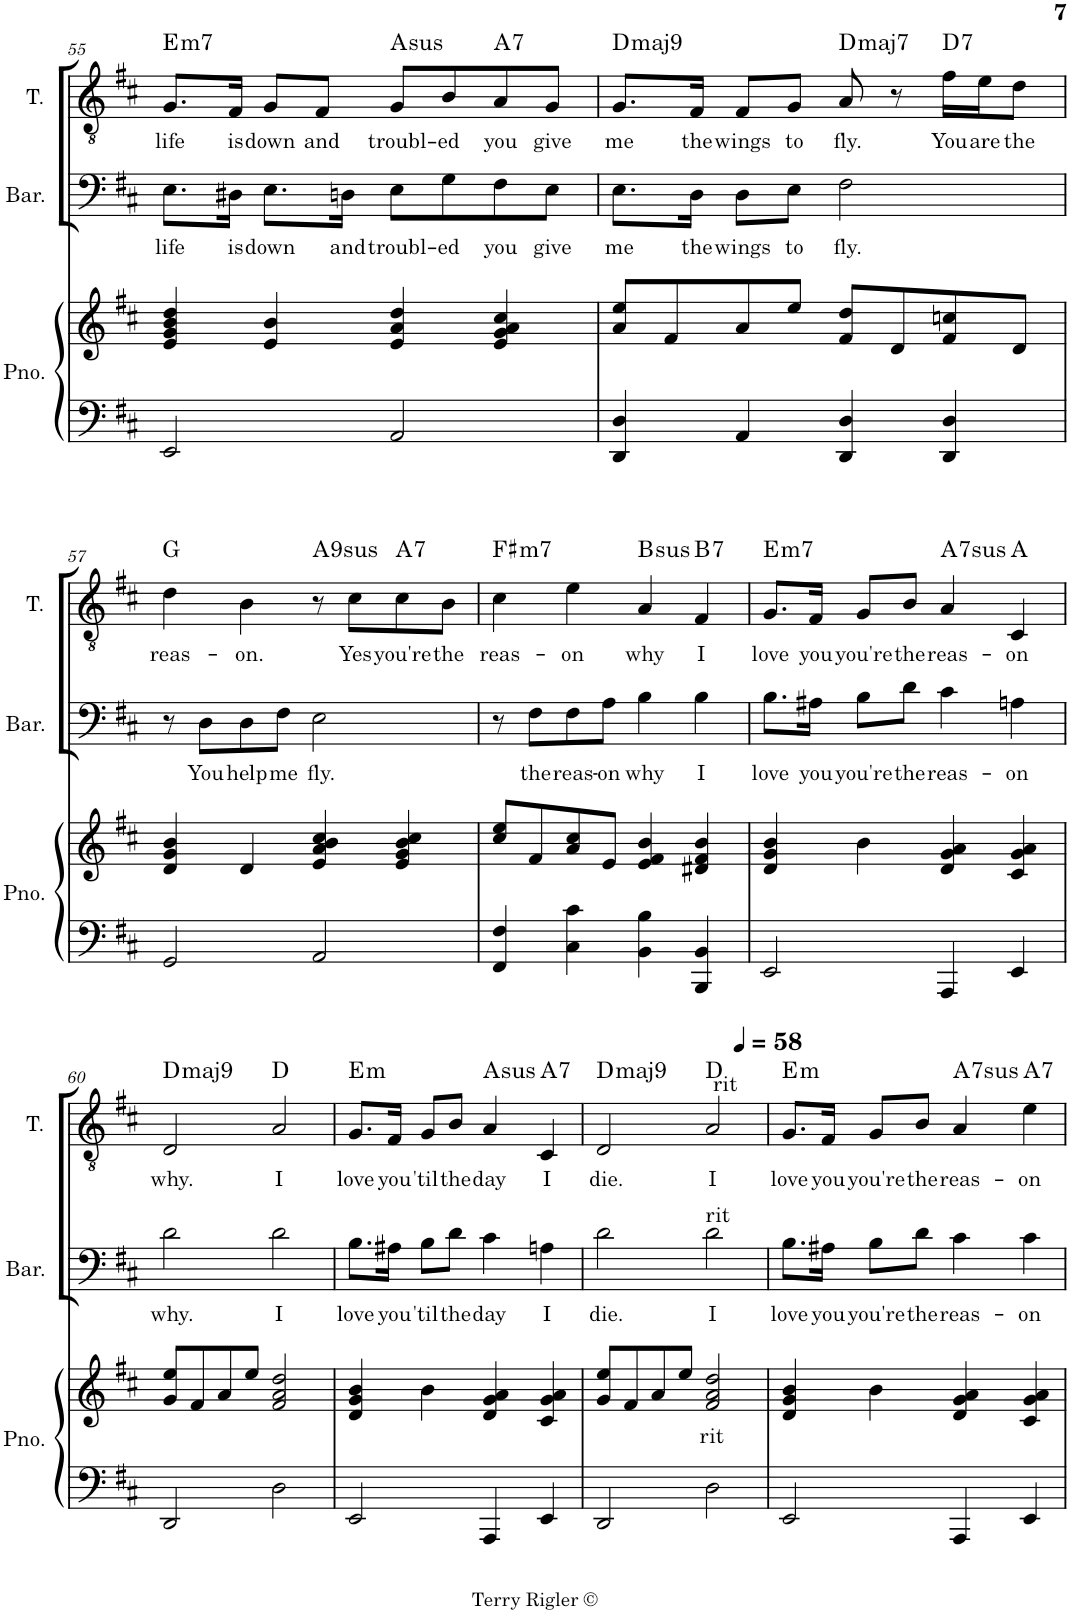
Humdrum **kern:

**kern	**kern	**kern	**text	**kern	**text	**harte
*part3	*part3	*part2	*part2	*part1	*part1	*part1
*staff4	*staff3	*staff2	*staff2	*staff1	*staff1	*
*I"Piano	*	*I"Baritone	*	*I"Tenor	*	*
*I'Pno.	*	*I'Bar.	*	*I'T.	*	*
!!LO:PB:g=z
*clefF4	*clefG2	*clefF4	*	*clefGv2	*	*
*k[f#c#]	*k[f#c#]	*k[f#c#]	*	*k[f#c#]	*	*
*M4/4	*M4/4	*M4/4	*	*M4/4	*	*
=55	=55	=55	=55	=55	=55	=55
!	!	!	!LO:LY:b	!	!LO:LY:b	!LO:H:kt=m7
2EE/	4e/ 4g/ 4b/ 4dd/	8.E\L	life	8.G/L	life	E:min7
!	!	!	!LO:LY:b	!	!LO:LY:b	!
.	.	16D#X\Jk	is	16F#/Jk	is	.
!	!	!	!LO:LY:b	!	!LO:LY:b	!
.	4e/ 4b/	8.E\L	down	8G/L	down	.
!	!	!	!	!	!LO:LY:b	!
.	.	.	.	8F#/J	and	.
!	!	!	!LO:LY:b	!	!	!
.	.	16Dn\Jk	and	.	.	.
!	!	!	!LO:LY:b	!	!LO:LY:b	!LO:H:kt=sus
2AA/	4e/ 4a/ 4dd/	8E\L	troubl-	8G/L	troubl-	A:sus4
!	!	!	!LO:LY:b	!	!LO:LY:b	!
.	.	8G\	-ed	8B/	-ed	.
!	!	!	!LO:LY:b	!	!LO:LY:b	!LO:H:kt=7
.	4e/ 4g/ 4a/ 4cc#/	8F#\	you	8A/	you	A:7
!	!	!	!LO:LY:b	!	!LO:LY:b	!
.	.	8E\J	give	8G/J	give	.
=56	=56	=56	=56	=56	=56	=56
!	!	!	!LO:LY:b	!	!LO:LY:b	!LO:H:kt=maj9
4DD/ 4D/	8a/ 8ee/L	8.E\L	me	8.G/L	me	D:maj9
.	8f#/	.	.	.	.	.
!	!	!	!LO:LY:b	!	!LO:LY:b	!
.	.	16D\Jk	the	16F#/Jk	the	.
!	!	!	!LO:LY:b	!	!LO:LY:b	!
4AA/	8a/	8D\L	wings	8F#/L	wings	.
!	!	!	!LO:LY:b	!	!LO:LY:b	!
.	8ee/J	8E\J	to	8G/J	to	.
!	!	!	!LO:LY:b	!	!LO:LY:b	!LO:H:kt=maj7
4DD/ 4D/	8f#/ 8dd/L	2F#\	fly.	8A/	fly.	D:maj7
.	8d/	.	.	8r	.	.
!	!	!	!	!	!LO:LY:b	!LO:H:kt=7
4DD/ 4D/	8f#/ 8ccn/	.	.	16f#\LL	You	D:7
!	!	!	!	!	!LO:LY:b	!
.	.	.	.	16e\J	are	.
!	!	!	!	!	!LO:LY:b	!
.	8d/J	.	.	8d\J	the	.
!!LO:LB:g=z
=57	=57	=57	=57	=57	=57	=57
!	!	!	!	!	!LO:LY:b	!
2GG/	4d/ 4g/ 4b/	8r	.	4d\	reas-	G:maj
!	!	!	!LO:LY:b	!	!	!
.	.	8D\L	You	.	.	.
!	!	!	!LO:LY:b	!	!LO:LY:b	!
.	4d/	8D\	help	4B\	-on.	.
!	!	!	!LO:LY:b	!	!	!
.	.	8F#\J	me	.	.	.
!	!	!	!LO:LY:b	!	!	!LO:H:kt=9sus
2AA/	4e/ 4a/ 4b/ 4cc#/	2E\	fly.	8r	.	A:sus4(7,9)
!	!	!	!	!	!LO:LY:b	!
.	.	.	.	8c#\L	Yes	.
!	!	!	!	!	!LO:LY:b	!LO:H:kt=7
.	4e/ 4g/ 4b/ 4cc#/	.	.	8c#\	you're	A:7
!	!	!	!	!	!LO:LY:b	!
.	.	.	.	8B\J	the	.
=58	=58	=58	=58	=58	=58	=58
!	!	!	!	!	!LO:LY:b	!LO:H:kt=m7
4FF#/ 4F#/	8cc#/ 8ee/L	8r	.	4c#\	reas-	F#:min7
!	!	!	!LO:LY:b	!	!	!
.	8f#/	8F#\L	the	.	.	.
!	!	!	!LO:LY:b	!	!LO:LY:b	!
4C#\ 4c#\	8a/ 8cc#/	8F#\	reas-	4e\	-on	.
!	!	!	!LO:LY:b	!	!	!
.	8e/J	8A\J	-on	.	.	.
!	!	!	!LO:LY:b	!	!LO:LY:b	!LO:H:kt=sus
4BB\ 4B\	4e/ 4f#/ 4b/	4B\	why	4A/	why	B:sus4
!	!	!	!LO:LY:b	!	!LO:LY:b	!LO:H:kt=7
4BBB/ 4BB/	4d#X/ 4f#/ 4b/	4B\	I	4F#/	I	B:7
=59	=59	=59	=59	=59	=59	=59
!	!	!	!LO:LY:b	!	!LO:LY:b	!LO:H:kt=m7
2EE/	4d/ 4g/ 4b/	8.B\L	love	8.G/L	love	E:min7
!	!	!	!LO:LY:b	!	!LO:LY:b	!
.	.	16A#X\Jk	you	16F#/Jk	you	.
!	!	!	!LO:LY:b	!	!LO:LY:b	!
.	4b\	8B\L	you're	8G/L	you're	.
!	!	!	!LO:LY:b	!	!LO:LY:b	!
.	.	8d\J	the	8B/J	the	.
!	!	!	!LO:LY:b	!	!LO:LY:b	!LO:H:kt=7sus
4AAA/	4d/ 4g/ 4a/	4c#\	reas-	4A/	reas-	A:sus4(7)
!	!	!	!LO:LY:b	!	!LO:LY:b	!
4EE/	4c#/ 4g/ 4a/	4An\	-on	4C#/	-on	A:maj
!!LO:LB:g=z
=60	=60	=60	=60	=60	=60	=60
!	!	!	!LO:LY:b	!	!LO:LY:b	!LO:H:kt=maj9
2DD/	8g/ 8ee/L	2d\	why.	2D/	why.	D:maj9
.	8f#/	.	.	.	.	.
.	8a/	.	.	.	.	.
.	8ee/J	.	.	.	.	.
!	!	!	!LO:LY:b	!	!LO:LY:b	!
2D\	2f#/ 2a/ 2dd/	2d\	I	2A/	I	D:maj
=61	=61	=61	=61	=61	=61	=61
!	!	!	!LO:LY:b	!	!LO:LY:b	!LO:H:kt=m
2EE/	4d/ 4g/ 4b/	8.B\L	love	8.G/L	love	E:min
!	!	!	!LO:LY:b	!	!LO:LY:b	!
.	.	16A#X\Jk	you	16F#/Jk	you	.
!	!	!	!LO:LY:b	!	!LO:LY:b	!
.	4b\	8B\L	'til	8G/L	'til	.
!	!	!	!LO:LY:b	!	!LO:LY:b	!
.	.	8d\J	the	8B/J	the	.
!	!	!	!LO:LY:b	!	!LO:LY:b	!LO:H:kt=sus
4AAA/	4d/ 4g/ 4a/	4c#\	day	4A/	day	A:sus4
!	!	!	!LO:LY:b	!	!LO:LY:b	!LO:H:kt=7
4EE/	4c#/ 4g/ 4a/	4An\	I	4C#/	I	A:7
=62	=62	=62	=62	=62	=62	=62
!	!	!	!LO:LY:b	!	!LO:LY:b	!LO:H:kt=maj9
2DD/	8g/ 8ee/L	2d\	die.	2D/	die.	D:maj9
.	8f#/	.	.	.	.	.
.	8a/	.	.	.	.	.
.	8ee/J	.	.	.	.	.
!	!	!	!	!LO:TX:a:t=rit	!	!
!	!	!LO:TX:a:t=rit	!	!	!	!
!	!LO:TX:b:t=rit	!	!	!	!	!
!	!	!	!LO:LY:b	!	!LO:LY:b	!
2D\	2f#/ 2a/ 2dd/	2d\	I	2A/	I	D:maj
=63	=63	=63	=63	=63	=63	=63
!	!	!	!LO:LY:b	!	!LO:LY:b	!LO:H:kt=m
2EE/	4d/ 4g/ 4b/	8.B\L	love	8.G/L	love	E:min
!	!	!	!LO:LY:b	!	!LO:LY:b	!
.	.	16A#X\Jk	you	16F#/Jk	you	.
!	!	!	!LO:LY:b	!	!LO:LY:b	!
.	4b\	8B\L	you're	8G/L	you're	.
!	!	!	!LO:LY:b	!	!LO:LY:b	!
.	.	8d\J	the	8B/J	the	.
!	!	!	!LO:LY:b	!	!LO:LY:b	!LO:H:kt=7sus
4AAA/	4d/ 4g/ 4a/	4c#\	reas-	4A/	reas-	A:sus4(7)
!	!	!	!LO:LY:b	!	!LO:LY:b	!LO:H:kt=7
4EE/	4c#/ 4g/ 4a/	4c#\	-on	4e\	-on	A:7
=	=	=	=	=	=	=
*-	*-	*-	*-	*-	*-	*-
